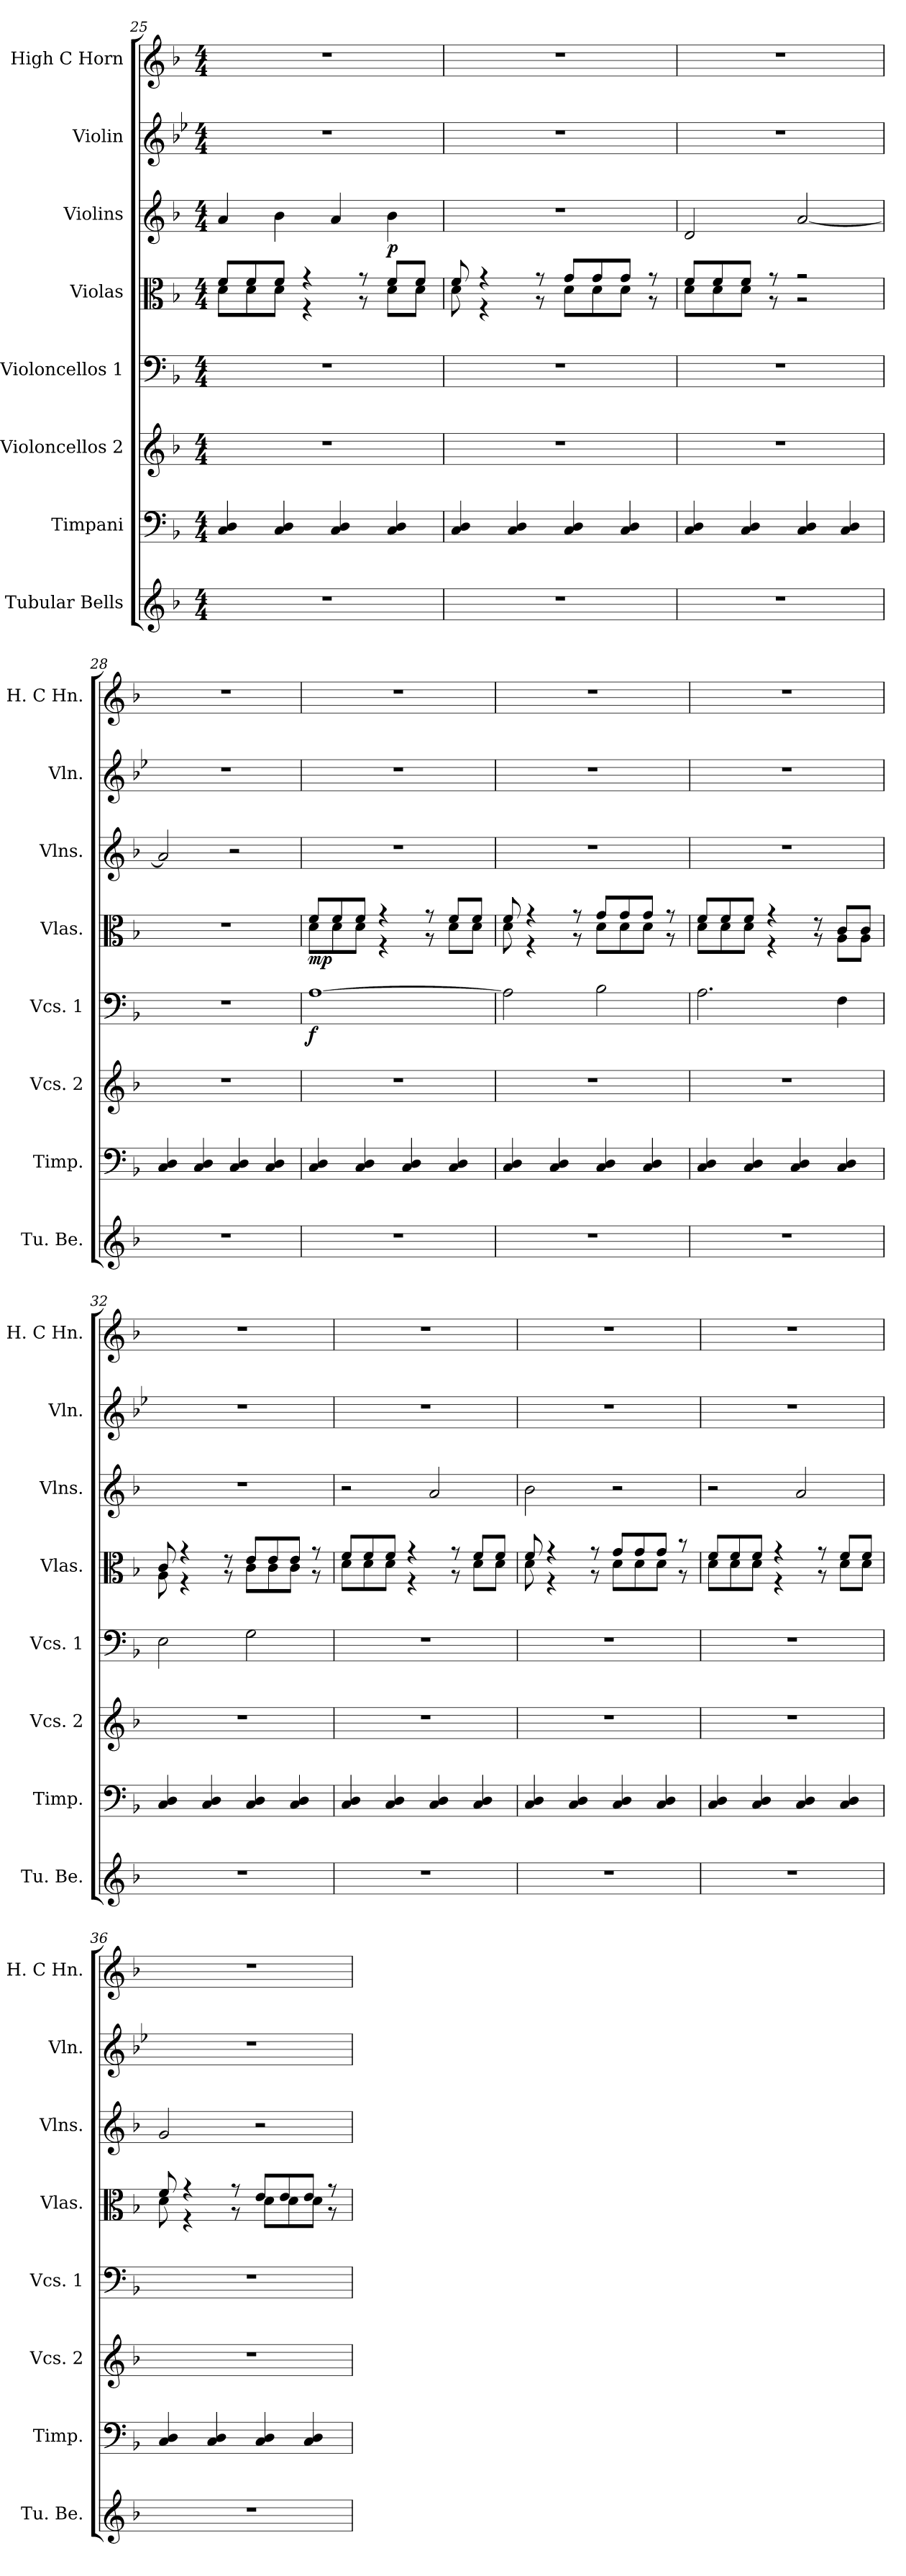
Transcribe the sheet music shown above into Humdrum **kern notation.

**kern	**kern	**kern	**kern	**dynam	**kern	**dynam	**kern	**dynam	**kern	**kern
*part8	*part7	*part6	*part5	*part5	*part4	*part4	*part3	*part3	*part2	*part1
*staff8	*staff7	*staff6	*staff5	*staff5	*staff4	*staff4	*staff3	*staff3	*staff2	*staff1
*I"Tubular Bells	*I"Timpani	*I"Violoncellos 2	*I"Violoncellos 1	*	*I"Violas	*	*I"Violins	*	*I"Violin	*I"High C Horn
*I'Tu. Be.	*I'Timp.	*I'Vcs. 2	*I'Vcs. 1	*	*I'Vlas.	*	*I'Vlns.	*	*I'Vln.	*I'H. C Hn.
!!LO:PB:g=z
*clefG2	*clefF4	*clefG2	*clefF4	*	*clefC3	*	*clefG2	*	*clefG2	*clefG2
*	*	*	*	*	*	*	*	*	*	*ITrd7c12
*k[b-]	*k[b-]	*k[b-]	*k[b-]	*	*k[b-]	*	*k[b-]	*	*k[b-e-]	*k[b-]
*M4/4	*M4/4	*M4/4	*M4/4	*	*M4/4	*	*M4/4	*	*M4/4	*M4/4
=25	=25	=25	=25	=25	=25	=25	=25	=25	=25	=25
*	*	*	*	*	*^	*	*	*	*	*
1r	4C/ 4D/	1r	1r	.	8f/L	8d\L	.	4a/	.	1r	1r
.	.	.	.	.	8f/	8d\	.	.	.	.	.
.	4C/ 4D/	.	.	.	8f/J	8d\J	.	4b-\	.	.	.
.	.	.	.	.	4r	4r	.	.	.	.	.
.	4C/ 4D/	.	.	.	.	.	.	4a/	.	.	.
.	.	.	.	.	8r	8r	.	.	.	.	.
!	!	!	!	!	!	!	!	!	!LO:DY:b	!	!
.	4C/ 4D/	.	.	.	8f/L	8d\L	.	4b-\	p	.	.
.	.	.	.	.	8f/J	8d\J	.	.	.	.	.
=26	=26	=26	=26	=26	=26	=26	=26	=26	=26	=26	=26
1r	4C/ 4D/	1r	1r	.	8f/	8d\	.	1r	.	1r	1r
.	.	.	.	.	4r	4r	.	.	.	.	.
.	4C/ 4D/	.	.	.	.	.	.	.	.	.	.
.	.	.	.	.	8r	8r	.	.	.	.	.
.	4C/ 4D/	.	.	.	8g/L	8d\L	.	.	.	.	.
.	.	.	.	.	8g/	8d\	.	.	.	.	.
.	4C/ 4D/	.	.	.	8g/J	8d\J	.	.	.	.	.
.	.	.	.	.	8r	8r	.	.	.	.	.
=27	=27	=27	=27	=27	=27	=27	=27	=27	=27	=27	=27
1r	4C/ 4D/	1r	1r	.	8f/L	8d\L	.	2d/	.	1r	1r
.	.	.	.	.	8f/	8d\	.	.	.	.	.
.	4C/ 4D/	.	.	.	8f/J	8d\J	.	.	.	.	.
.	.	.	.	.	8r	8r	.	.	.	.	.
.	4C/ 4D/	.	.	.	2r	2r	.	[2a/	.	.	.
.	4C/ 4D/	.	.	.	.	.	.	.	.	.	.
*	*	*	*	*	*v	*v	*	*	*	*	*
=28	=28	=28	=28	=28	=28	=28	=28	=28	=28	=28
1r	4C/ 4D/	1r	1r	.	1r	.	2a/]	.	1r	1r
.	4C/ 4D/	.	.	.	.	.	.	.	.	.
.	4C/ 4D/	.	.	.	.	.	2r	.	.	.
.	4C/ 4D/	.	.	.	.	.	.	.	.	.
=29	=29	=29	=29	=29	=29	=29	=29	=29	=29	=29
*	*	*	*	*	*^	*	*	*	*	*
!	!	!	!	!LO:DY:b	!	!	!LO:DY:b	!	!	!	!
1r	4C/ 4D/	1r	[1A	f	8f/L	8d\L	mp	1r	.	1r	1r
.	.	.	.	.	8f/	8d\	.	.	.	.	.
.	4C/ 4D/	.	.	.	8f/J	8d\J	.	.	.	.	.
.	.	.	.	.	4r	4r	.	.	.	.	.
.	4C/ 4D/	.	.	.	.	.	.	.	.	.	.
.	.	.	.	.	8r	8r	.	.	.	.	.
.	4C/ 4D/	.	.	.	8f/L	8d\L	.	.	.	.	.
.	.	.	.	.	8f/J	8d\J	.	.	.	.	.
!!LO:PB:g=z
=30	=30	=30	=30	=30	=30	=30	=30	=30	=30	=30	=30
1r	4C/ 4D/	1r	2A\]	.	8f/	8d\	.	1r	.	1r	1r
.	.	.	.	.	4r	4r	.	.	.	.	.
.	4C/ 4D/	.	.	.	.	.	.	.	.	.	.
.	.	.	.	.	8r	8r	.	.	.	.	.
.	4C/ 4D/	.	2B-\	.	8g/L	8d\L	.	.	.	.	.
.	.	.	.	.	8g/	8d\	.	.	.	.	.
.	4C/ 4D/	.	.	.	8g/J	8d\J	.	.	.	.	.
.	.	.	.	.	8r	8r	.	.	.	.	.
=31	=31	=31	=31	=31	=31	=31	=31	=31	=31	=31	=31
1r	4C/ 4D/	1r	2.A\	.	8f/L	8d\L	.	1r	.	1r	1r
.	.	.	.	.	8f/	8d\	.	.	.	.	.
.	4C/ 4D/	.	.	.	8f/J	8d\J	.	.	.	.	.
.	.	.	.	.	4r	4r	.	.	.	.	.
.	4C/ 4D/	.	.	.	.	.	.	.	.	.	.
.	.	.	.	.	8r	8r	.	.	.	.	.
.	4C/ 4D/	.	4F\	.	8c/L	8A\L	.	.	.	.	.
.	.	.	.	.	8c/J	8A\J	.	.	.	.	.
=32	=32	=32	=32	=32	=32	=32	=32	=32	=32	=32	=32
1r	4C/ 4D/	1r	2E\	.	8c/	8A\	.	1r	.	1r	1r
.	.	.	.	.	4r	4r	.	.	.	.	.
.	4C/ 4D/	.	.	.	.	.	.	.	.	.	.
.	.	.	.	.	8r	8r	.	.	.	.	.
.	4C/ 4D/	.	2G\	.	8e/L	8c\L	.	.	.	.	.
.	.	.	.	.	8e/	8c\	.	.	.	.	.
.	4C/ 4D/	.	.	.	8e/J	8c\J	.	.	.	.	.
.	.	.	.	.	8r	8r	.	.	.	.	.
=33	=33	=33	=33	=33	=33	=33	=33	=33	=33	=33	=33
1r	4C/ 4D/	1r	1r	.	8f/L	8d\L	.	2r	.	1r	1r
.	.	.	.	.	8f/	8d\	.	.	.	.	.
.	4C/ 4D/	.	.	.	8f/J	8d\J	.	.	.	.	.
.	.	.	.	.	4r	4r	.	.	.	.	.
.	4C/ 4D/	.	.	.	.	.	.	2a/	.	.	.
.	.	.	.	.	8r	8r	.	.	.	.	.
.	4C/ 4D/	.	.	.	8f/L	8d\L	.	.	.	.	.
.	.	.	.	.	8f/J	8d\J	.	.	.	.	.
=34	=34	=34	=34	=34	=34	=34	=34	=34	=34	=34	=34
1r	4C/ 4D/	1r	1r	.	8f/	8d\	.	2b-\	.	1r	1r
.	.	.	.	.	4r	4r	.	.	.	.	.
.	4C/ 4D/	.	.	.	.	.	.	.	.	.	.
.	.	.	.	.	8r	8r	.	.	.	.	.
.	4C/ 4D/	.	.	.	8g/L	8d\L	.	2r	.	.	.
.	.	.	.	.	8g/	8d\	.	.	.	.	.
.	4C/ 4D/	.	.	.	8g/J	8d\J	.	.	.	.	.
.	.	.	.	.	8r	8r	.	.	.	.	.
!!LO:PB:g=z
=35	=35	=35	=35	=35	=35	=35	=35	=35	=35	=35	=35
1r	4C/ 4D/	1r	1r	.	8f/L	8d\L	.	2r	.	1r	1r
.	.	.	.	.	8f/	8d\	.	.	.	.	.
.	4C/ 4D/	.	.	.	8f/J	8d\J	.	.	.	.	.
.	.	.	.	.	4r	4r	.	.	.	.	.
.	4C/ 4D/	.	.	.	.	.	.	2a/	.	.	.
.	.	.	.	.	8r	8r	.	.	.	.	.
.	4C/ 4D/	.	.	.	8f/L	8d\L	.	.	.	.	.
.	.	.	.	.	8f/J	8d\J	.	.	.	.	.
=36	=36	=36	=36	=36	=36	=36	=36	=36	=36	=36	=36
1r	4C/ 4D/	1r	1r	.	8f/	8d\	.	2g/	.	1r	1r
.	.	.	.	.	4r	4r	.	.	.	.	.
.	4C/ 4D/	.	.	.	.	.	.	.	.	.	.
.	.	.	.	.	8r	8r	.	.	.	.	.
.	4C/ 4D/	.	.	.	8e/L	8d\L	.	2r	.	.	.
.	.	.	.	.	8e/	8d\	.	.	.	.	.
.	4C/ 4D/	.	.	.	8e/J	8d\J	.	.	.	.	.
.	.	.	.	.	8r	8r	.	.	.	.	.
*	*	*	*	*	*v	*v	*	*	*	*	*
=	=	=	=	=	=	=	=	=	=	=
*-	*-	*-	*-	*-	*-	*-	*-	*-	*-	*-
